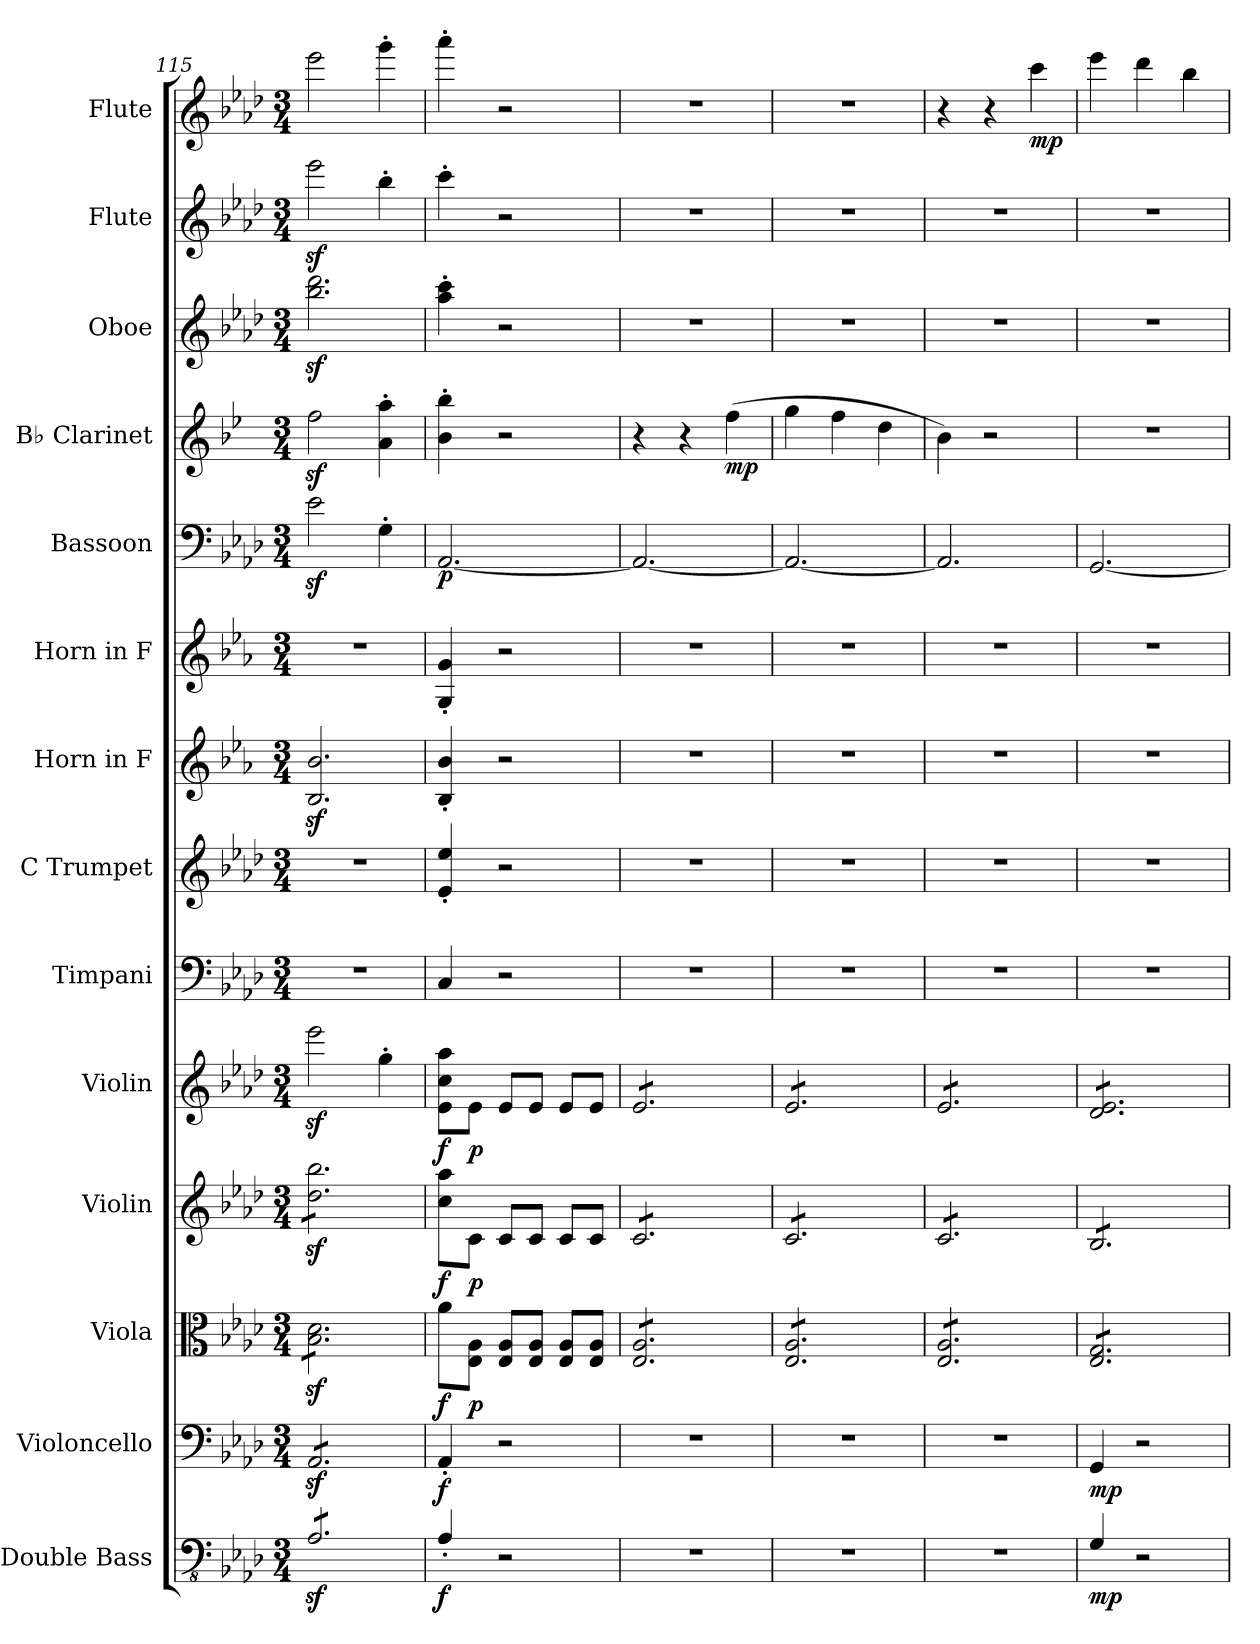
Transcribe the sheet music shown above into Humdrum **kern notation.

**kern	**dynam	**kern	**dynam	**kern	**dynam	**kern	**dynam	**kern	**dynam	**kern	**kern	**kern	**kern	**kern	**dynam	**kern	**dynam	**kern	**kern	**kern	**dynam
*part14	*part14	*part13	*part13	*part12	*part12	*part11	*part11	*part10	*part10	*part9	*part8	*part7	*part6	*part5	*part5	*part4	*part4	*part3	*part2	*part1	*part1
*staff14	*staff14	*staff13	*staff13	*staff12	*staff12	*staff11	*staff11	*staff10	*staff10	*staff9	*staff8	*staff7	*staff6	*staff5	*staff5	*staff4	*staff4	*staff3	*staff2	*staff1	*staff1
*I"Double Bass	*	*I"Violoncello	*	*I"Viola	*	*I"Violin	*	*I"Violin	*	*I"Timpani	*I"C Trumpet	*I"Horn in F	*I"Horn in F	*I"Bassoon	*	*I"B♭ Clarinet	*	*I"Oboe	*I"Flute	*I"Flute	*
*I'Db.	*	*I'Vc.	*	*I'Vla.	*	*I'Vln.	*	*I'Vln.	*	*I'Timp.	*I'C Tpt.	*	*	*I'Bsn.	*	*I'B♭ Cl.	*	*I'Ob.	*I'Fl.	*I'Fl.	*
*clefFv4	*	*clefF4	*	*clefC3	*	*clefG2	*	*clefG2	*	*clefF4	*clefG2	*clefG2	*clefG2	*clefF4	*	*clefG2	*	*clefG2	*clefG2	*clefG2	*
*ITrd7c12	*	*	*	*	*	*	*	*	*	*	*	*ITrd4c7	*ITrd4c7	*	*	*ITrd1c2	*	*	*	*	*
*k[b-e-a-d-]	*	*k[b-e-a-d-]	*	*k[b-e-a-d-]	*	*k[b-e-a-d-]	*	*k[b-e-a-d-]	*	*k[b-e-a-d-]	*k[b-e-a-d-]	*k[b-e-a-d-]	*k[b-e-a-d-]	*k[b-e-a-d-]	*	*k[b-e-a-d-]	*	*k[b-e-a-d-]	*k[b-e-a-d-]	*k[b-e-a-d-]	*
*M3/4	*	*M3/4	*	*M3/4	*	*M3/4	*	*M3/4	*	*M3/4	*M3/4	*M3/4	*M3/4	*M3/4	*	*M3/4	*	*M3/4	*M3/4	*M3/4	*
=115	=115	=115	=115	=115	=115	=115	=115	=115	=115	=115	=115	=115	=115	=115	=115	=115	=115	=115	=115	=115	=115
*tremolo	*	*	*	*	*	*	*	*	*	*	*	*	*	*	*	*	*	*	*	*	*
*	*	*tremolo	*	*	*	*	*	*	*	*	*	*	*	*	*	*	*	*	*	*	*
*	*	*	*	*tremolo	*	*	*	*	*	*	*	*	*	*	*	*	*	*	*	*	*
*	*	*	*	*	*	*tremolo	*	*	*	*	*	*	*	*	*	*	*	*	*	*	*
8AAA-z</L	.	8AA-z</L	.	8B-\z< 8d-\z<L	.	8dd-\z< 8bb-\z<L	.	2eee-z<\	.	2.r	2.r	2.E-/z< 2.e-/z<	2.r	2e-z<\	.	2ee-z<\	.	2.bb-\z< 2.ddd-\z<	2eee-z<\	2eee-\	.
8AAA-z</	.	8AA-z</	.	8B-\z< 8d-\z<	.	8dd-\z< 8bb-\z<	.	.	.	.	.	.	.	.	.	.	.	.	.	.	.
8AAA-z</	.	8AA-z</	.	8B-\z< 8d-\z<	.	8dd-\z< 8bb-\z<	.	.	.	.	.	.	.	.	.	.	.	.	.	.	.
8AAA-z</	.	8AA-z</	.	8B-\z< 8d-\z<	.	8dd-\z< 8bb-\z<	.	.	.	.	.	.	.	.	.	.	.	.	.	.	.
8AAA-z</	.	8AA-z</	.	8B-\z< 8d-\z<	.	8dd-\z< 8bb-\z<	.	4gg'\	.	.	.	.	.	4G'\	.	4g\' 4gg\'	.	.	4bb-'\	4ggg'\	.
8AAA-z</J	.	8AA-z</J	.	8B-\z< 8d-\z<J	.	8dd-\z< 8bb-\z<J	.	.	.	.	.	.	.	.	.	.	.	.	.	.	.
*	*	*	*	*	*	*Xtremolo	*	*	*	*	*	*	*	*	*	*	*	*	*	*	*
*	*	*	*	*Xtremolo	*	*	*	*	*	*	*	*	*	*	*	*	*	*	*	*	*
*	*	*Xtremolo	*	*	*	*	*	*	*	*	*	*	*	*	*	*	*	*	*	*	*
*Xtremolo	*	*	*	*	*	*	*	*	*	*	*	*	*	*	*	*	*	*	*	*	*
=116	=116	=116	=116	=116	=116	=116	=116	=116	=116	=116	=116	=116	=116	=116	=116	=116	=116	=116	=116	=116	=116
!	!LO:DY:b	!	!LO:DY:b	!	!LO:DY:b	!	!LO:DY:b	!	!LO:DY:b	!	!	!	!	!	!LO:DY:b	!	!	!	!	!	!
4AAA-'/	f	4AA-'/	f	8a-\L	f	8cc\ 8aa-\L	f	8e-\ 8cc\ 8aa-\L	f	4C/	4e-/' 4ee-/'	4E-/' 4e-/'	4C/' 4c/'	[2.AA-/	p	4a-\' 4aa-\'	.	4aa-\' 4ccc\'	4ccc'\	4aaa-'\	.
!	!	!	!	!	!LO:DY:b	!	!LO:DY:b	!	!LO:DY:b	!	!	!	!	!	!	!	!	!	!	!	!
.	.	.	.	8E-\ 8A-\J	p	8c\J	p	8e-\J	p	.	.	.	.	.	.	.	.	.	.	.	.
2r	.	2r	.	8E-/ 8A-/L	.	8c/L	.	8e-/L	.	2r	2r	2r	2r	.	.	2r	.	2r	2r	2r	.
.	.	.	.	8E-/ 8A-/J	.	8c/J	.	8e-/J	.	.	.	.	.	.	.	.	.	.	.	.	.
.	.	.	.	8E-/ 8A-/L	.	8c/L	.	8e-/L	.	.	.	.	.	.	.	.	.	.	.	.	.
.	.	.	.	8E-/ 8A-/J	.	8c/J	.	8e-/J	.	.	.	.	.	.	.	.	.	.	.	.	.
=117	=117	=117	=117	=117	=117	=117	=117	=117	=117	=117	=117	=117	=117	=117	=117	=117	=117	=117	=117	=117	=117
*	*	*	*	*tremolo	*	*	*	*	*	*	*	*	*	*	*	*	*	*	*	*	*
*	*	*	*	*	*	*tremolo	*	*	*	*	*	*	*	*	*	*	*	*	*	*	*
*	*	*	*	*	*	*	*	*tremolo	*	*	*	*	*	*	*	*	*	*	*	*	*
2.r	.	2.r	.	8E-/ 8A-/L	.	8c/L	.	8e-/L	.	2.r	2.r	2.r	2.r	2.AA-/_	.	4r	.	2.r	2.r	2.r	.
.	.	.	.	8E-/ 8A-/	.	8c/	.	8e-/	.	.	.	.	.	.	.	.	.	.	.	.	.
.	.	.	.	8E-/ 8A-/	.	8c/	.	8e-/	.	.	.	.	.	.	.	4r	.	.	.	.	.
.	.	.	.	8E-/ 8A-/	.	8c/	.	8e-/	.	.	.	.	.	.	.	.	.	.	.	.	.
!	!	!	!	!	!	!	!	!	!	!	!	!	!	!	!	!	!LO:DY:b	!	!	!	!
.	.	.	.	8E-/ 8A-/	.	8c/	.	8e-/	.	.	.	.	.	.	.	(4ee-\	mp	.	.	.	.
.	.	.	.	8E-/ 8A-/J	.	8c/J	.	8e-/J	.	.	.	.	.	.	.	.	.	.	.	.	.
!!LO:PB:g=z
=118	=118	=118	=118	=118	=118	=118	=118	=118	=118	=118	=118	=118	=118	=118	=118	=118	=118	=118	=118	=118	=118
2.r	.	2.r	.	8E-/ 8A-/L	.	8c/L	.	8e-/L	.	2.r	2.r	2.r	2.r	2.AA-/_	.	4ff\	.	2.r	2.r	2.r	.
.	.	.	.	8E-/ 8A-/	.	8c/	.	8e-/	.	.	.	.	.	.	.	.	.	.	.	.	.
.	.	.	.	8E-/ 8A-/	.	8c/	.	8e-/	.	.	.	.	.	.	.	4ee-\	.	.	.	.	.
.	.	.	.	8E-/ 8A-/	.	8c/	.	8e-/	.	.	.	.	.	.	.	.	.	.	.	.	.
.	.	.	.	8E-/ 8A-/	.	8c/	.	8e-/	.	.	.	.	.	.	.	4cc\	.	.	.	.	.
.	.	.	.	8E-/ 8A-/J	.	8c/J	.	8e-/J	.	.	.	.	.	.	.	.	.	.	.	.	.
=119	=119	=119	=119	=119	=119	=119	=119	=119	=119	=119	=119	=119	=119	=119	=119	=119	=119	=119	=119	=119	=119
2.r	.	2.r	.	8E-/ 8A-/L	.	8c/L	.	8e-/L	.	2.r	2.r	2.r	2.r	2.AA-/]	.	4a-\)	.	2.r	2.r	4r	.
.	.	.	.	8E-/ 8A-/	.	8c/	.	8e-/	.	.	.	.	.	.	.	.	.	.	.	.	.
.	.	.	.	8E-/ 8A-/	.	8c/	.	8e-/	.	.	.	.	.	.	.	2r	.	.	.	4r	.
.	.	.	.	8E-/ 8A-/	.	8c/	.	8e-/	.	.	.	.	.	.	.	.	.	.	.	.	.
!	!	!	!	!	!	!	!	!	!	!	!	!	!	!	!	!	!	!	!	!	!LO:DY:b
.	.	.	.	8E-/ 8A-/	.	8c/	.	8e-/	.	.	.	.	.	.	.	.	.	.	.	4ccc\	mp
.	.	.	.	8E-/ 8A-/J	.	8c/J	.	8e-/J	.	.	.	.	.	.	.	.	.	.	.	.	.
=120	=120	=120	=120	=120	=120	=120	=120	=120	=120	=120	=120	=120	=120	=120	=120	=120	=120	=120	=120	=120	=120
!	!LO:DY:b	!	!LO:DY:b	!	!	!	!	!	!	!	!	!	!	!	!	!	!	!	!	!	!
4GGG/	mp	4GG/	mp	8E-/ 8G/L	.	8B-/L	.	8d-/ 8e-/L	.	2.r	2.r	2.r	2.r	[2.GG/	.	2.r	.	2.r	2.r	4eee-\	.
.	.	.	.	8E-/ 8G/	.	8B-/	.	8d-/ 8e-/	.	.	.	.	.	.	.	.	.	.	.	.	.
2r	.	2r	.	8E-/ 8G/	.	8B-/	.	8d-/ 8e-/	.	.	.	.	.	.	.	.	.	.	.	4ddd-\	.
.	.	.	.	8E-/ 8G/	.	8B-/	.	8d-/ 8e-/	.	.	.	.	.	.	.	.	.	.	.	.	.
.	.	.	.	8E-/ 8G/	.	8B-/	.	8d-/ 8e-/	.	.	.	.	.	.	.	.	.	.	.	4bb-\	.
.	.	.	.	8E-/ 8G/J	.	8B-/J	.	8d-/ 8e-/J	.	.	.	.	.	.	.	.	.	.	.	.	.
*	*	*	*	*	*	*	*	*Xtremolo	*	*	*	*	*	*	*	*	*	*	*	*	*
*	*	*	*	*	*	*Xtremolo	*	*	*	*	*	*	*	*	*	*	*	*	*	*	*
*	*	*	*	*Xtremolo	*	*	*	*	*	*	*	*	*	*	*	*	*	*	*	*	*
=	=	=	=	=	=	=	=	=	=	=	=	=	=	=	=	=	=	=	=	=	=
*-	*-	*-	*-	*-	*-	*-	*-	*-	*-	*-	*-	*-	*-	*-	*-	*-	*-	*-	*-	*-	*-
